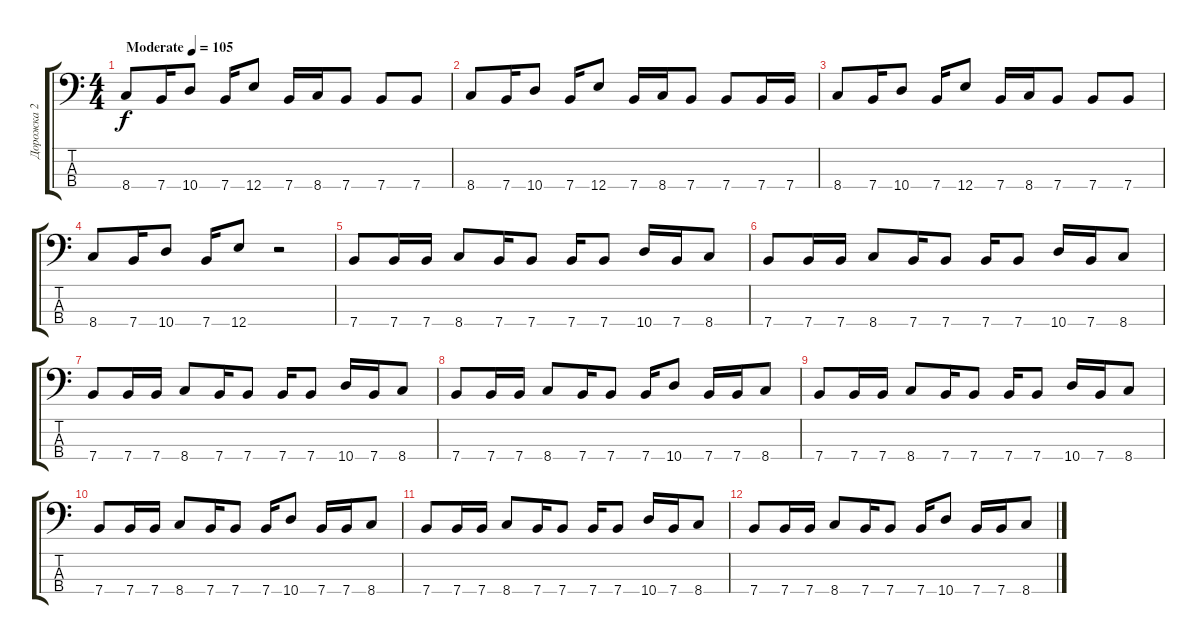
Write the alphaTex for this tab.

\track ("Дорожка 2" "Дорожка 2") {instrument electricbasspick}
\staff {score tabs}
\tuning (G2 D2 A1 E1) {hide}
\ts (4 4)
\tempo (105 "Moderate")
\clef f4
\ks c
8.4.8{dy f instrument electricbasspick} 7.4.16 10.4.8 7.4.16 12.4.8 7.4.16 8.4.16 7.4.8 7.4.8 7.4.8 |
8.4.8 7.4.16 10.4.8 7.4.16 12.4.8 7.4.16 8.4.16 7.4.8 7.4.8 7.4.16 7.4.16 |
8.4.8 7.4.16 10.4.8 7.4.16 12.4.8 7.4.16 8.4.16 7.4.8 7.4.8 7.4.8 |
8.4.8 7.4.16 10.4.8 7.4.16 12.4.8 r.2 |
7.4.8 7.4.16 7.4.16 8.4.8 7.4.16 7.4.8 7.4.16 7.4.8 10.4.16 7.4.16 8.4.8 |
7.4.8 7.4.16 7.4.16 8.4.8 7.4.16 7.4.8 7.4.16 7.4.8 10.4.16 7.4.16 8.4.8 |
7.4.8 7.4.16 7.4.16 8.4.8 7.4.16 7.4.8 7.4.16 7.4.8 10.4.16 7.4.16 8.4.8 |
7.4.8 7.4.16 7.4.16 8.4.8 7.4.16 7.4.8 7.4.16 10.4.8 7.4.16 7.4.16 8.4.8 |
7.4.8 7.4.16 7.4.16 8.4.8 7.4.16 7.4.8 7.4.16 7.4.8 10.4.16 7.4.16 8.4.8 |
7.4.8 7.4.16 7.4.16 8.4.8 7.4.16 7.4.8 7.4.16 10.4.8 7.4.16 7.4.16 8.4.8 |
7.4.8 7.4.16 7.4.16 8.4.8 7.4.16 7.4.8 7.4.16 7.4.8 10.4.16 7.4.16 8.4.8 |
7.4.8 7.4.16 7.4.16 8.4.8 7.4.16 7.4.8 7.4.16 10.4.8 7.4.16 7.4.16 8.4.8
